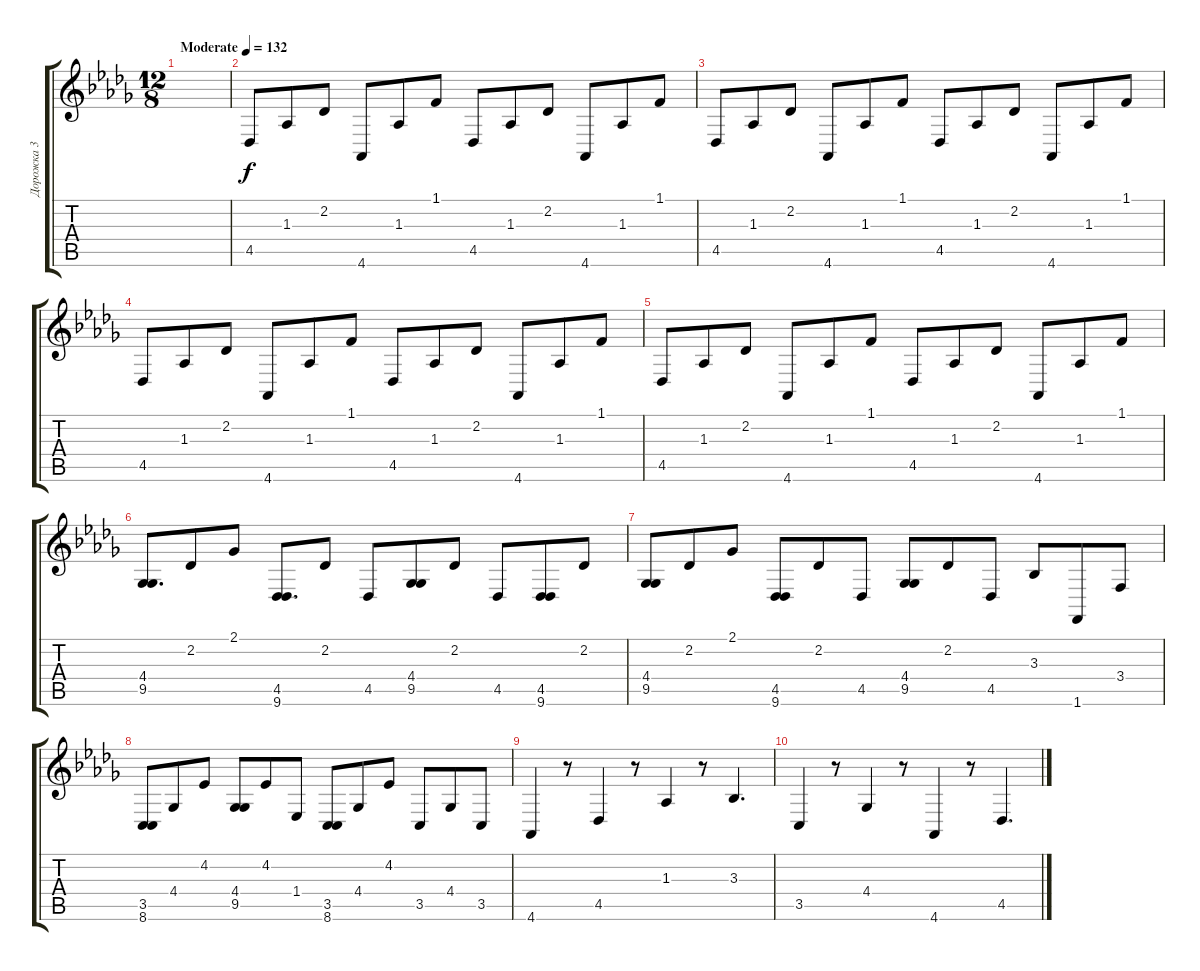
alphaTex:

\track ("Дорожка 3" "Дорожка 3") {instrument acousticgrandpiano}
\staff {score tabs}
\tuning (E4 B3 G3 D3 A2 E2) {hide}
\ts (12 8)
\tempo (132 "Moderate")
\clef g2
\ks db
|
4.5.8 1.3.8 2.2.8 4.6.8 1.3.8 1.1.8 4.5.8 1.3.8 2.2.8 4.6.8 1.3.8 1.1.8 |
4.5.8 1.3.8 2.2.8 4.6.8 1.3.8 1.1.8 4.5.8 1.3.8 2.2.8 4.6.8 1.3.8 1.1.8 |
4.5.8 1.3.8 2.2.8 4.6.8 1.3.8 1.1.8 4.5.8 1.3.8 2.2.8 4.6.8 1.3.8 1.1.8 |
4.5.8 1.3.8 2.2.8 4.6.8 1.3.8 1.1.8 4.5.8 1.3.8 2.2.8 4.6.8 1.3.8 1.1.8 |
(4.4 9.5).8{d} 2.2.8 2.1.8 (4.5 9.6).8{d} 2.2.8 4.5.8 (4.4 9.5).8 2.2.8 4.5.8 (4.5 9.6).8 2.2.8 |
(4.4 9.5).8 2.2.8 2.1.8 (4.5 9.6).8 2.2.8 4.5.8 (4.4 9.5).8 2.2.8 4.5.8 3.3.8 1.6.8 3.4.8 |
(3.5 8.6).8 4.4.8 4.2.8 (4.4 9.5).8 4.2.8 1.4.8 (3.5 8.6).8 4.4.8 4.2.8 3.5.8 4.4.8 3.5.8 |
4.6.4 r.8 4.5.4 r.8 1.3.4 r.8 3.3.4{d} |
3.5.4 r.8 4.4.4 r.8 4.6.4 r.8 4.5.4{d}
